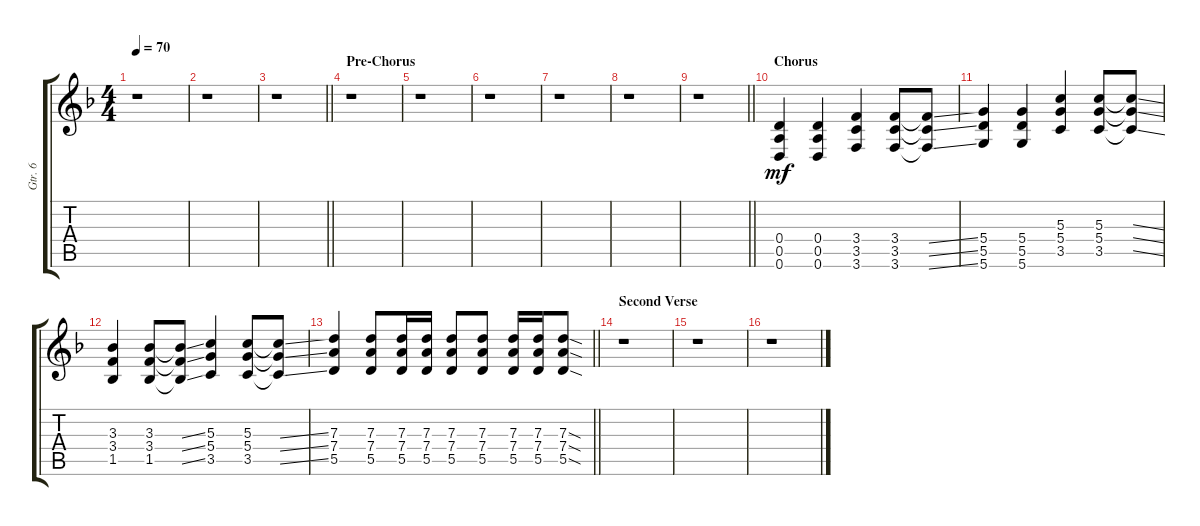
\track ("Gtr. 6" "Gtr. 6") {instrument overdrivenguitar}
\staff {score tabs}
\tuning (E4 B3 G3 D3 A2 D2) {hide}
\ts (4 4)
\tempo 70
\clef g2
\ks f
r.1{dy mf} |
r.1 |
\barLineRight lightlight
r.1 |
\section ("" "Pre-Chorus")
r.1 |
r.1 |
r.1 |
r.1 |
r.1 |
\barLineRight lightlight
r.1 |
\section ("" "Chorus")
(0.4 0.5 0.6).4 (0.4 0.5 0.6).4 (3.4 3.5 3.6).4 (3.4 3.5 3.6).8 (3.4{ss t} 3.5{ss t} 3.6{ss t}).8 |
(5.4 5.5 5.6).4 (5.4 5.5 5.6).4 (5.3 5.4 3.5).4 (5.3 5.4 3.5).8 (5.3{ss t} 5.4{ss t} 3.5{ss t}).8 |
(3.3 3.4 1.5).4 (3.3 3.4 1.5).8 (3.3{ss t} 3.4{ss t} 1.5{ss t}).8 (5.3 5.4 3.5).4 (5.3 5.4 3.5).8 (5.3{ss t} 5.4{ss t} 3.5{ss t}).8 |
\barLineRight lightlight
(7.3 7.4 5.5).4 (7.3 7.4 5.5).8 (7.3 7.4 5.5).16 (7.3 7.4 5.5).16 (7.3 7.4 5.5).8 (7.3 7.4 5.5).8 (7.3 7.4 5.5).16 (7.3 7.4 5.5).16 (7.3{sod} 7.4{sod} 5.5{sod}).8 |
\section ("" "Second Verse")
r.1 |
r.1 |
r.1
